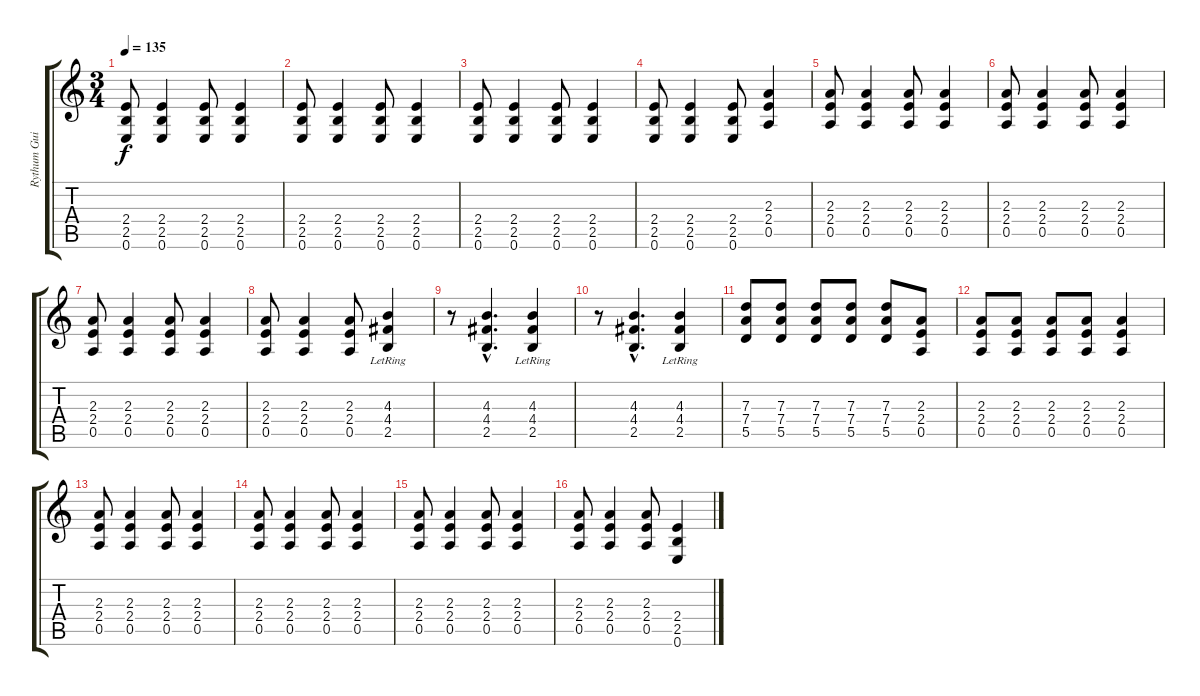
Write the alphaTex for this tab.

\track ("Rythum Guitar" "Rythum Gui") {instrument distortionguitar}
\staff {score tabs}
\tuning (E4 B3 G3 D3 A2 E2) {hide}
\ts (3 4)
\tempo 135
\clef g2
\ks c
(2.4 2.5 0.6).8{dy f} (2.4 2.5 0.6).4 (2.4 2.5 0.6).8 (2.4 2.5 0.6).4 |
(2.4 2.5 0.6).8 (2.4 2.5 0.6).4 (2.4 2.5 0.6).8 (2.4 2.5 0.6).4 |
(2.4 2.5 0.6).8 (2.4 2.5 0.6).4 (2.4 2.5 0.6).8 (2.4 2.5 0.6).4 |
(2.4 2.5 0.6).8 (2.4 2.5 0.6).4 (2.4 2.5 0.6).8 (2.3 2.4 0.5).4 |
(2.3 2.4 0.5).8 (2.3 2.4 0.5).4 (2.3 2.4 0.5).8 (2.3 2.4 0.5).4 |
(2.3 2.4 0.5).8 (2.3 2.4 0.5).4 (2.3 2.4 0.5).8 (2.3 2.4 0.5).4 |
(2.3 2.4 0.5).8 (2.3 2.4 0.5).4 (2.3 2.4 0.5).8 (2.3 2.4 0.5).4 |
(2.3 2.4 0.5).8 (2.3 2.4 0.5).4 (2.3 2.4 0.5).8 (4.3{lr} 4.4{lr} 2.5{lr}).4 |
r.8 (4.3{hac} 4.4{hac} 2.5{hac}).4{d} (4.3 4.4{lr} 2.5).4 |
r.8 (4.3{hac} 4.4{hac} 2.5{hac}).4{d} (4.3{lr} 4.4{lr} 2.5).4 |
(7.3 7.4 5.5).8 (7.3 7.4 5.5).8 (7.3 7.4 5.5).8 (7.3 7.4 5.5).8 (7.3 7.4 5.5).8 (2.3 2.4 0.5).8 |
(2.3 2.4 0.5).8 (2.3 2.4 0.5).8 (2.3 2.4 0.5).8 (2.3 2.4 0.5).8 (2.3 2.4 0.5).4 |
(2.3 2.4 0.5).8 (2.3 2.4 0.5).4 (2.3 2.4 0.5).8 (2.3 2.4 0.5).4 |
(2.3 2.4 0.5).8 (2.3 2.4 0.5).4 (2.3 2.4 0.5).8 (2.3 2.4 0.5).4 |
(2.3 2.4 0.5).8 (2.3 2.4 0.5).4 (2.3 2.4 0.5).8 (2.3 2.4 0.5).4 |
(2.3 2.4 0.5).8 (2.3 2.4 0.5).4 (2.3 2.4 0.5).8 (2.4 2.5 0.6).4
